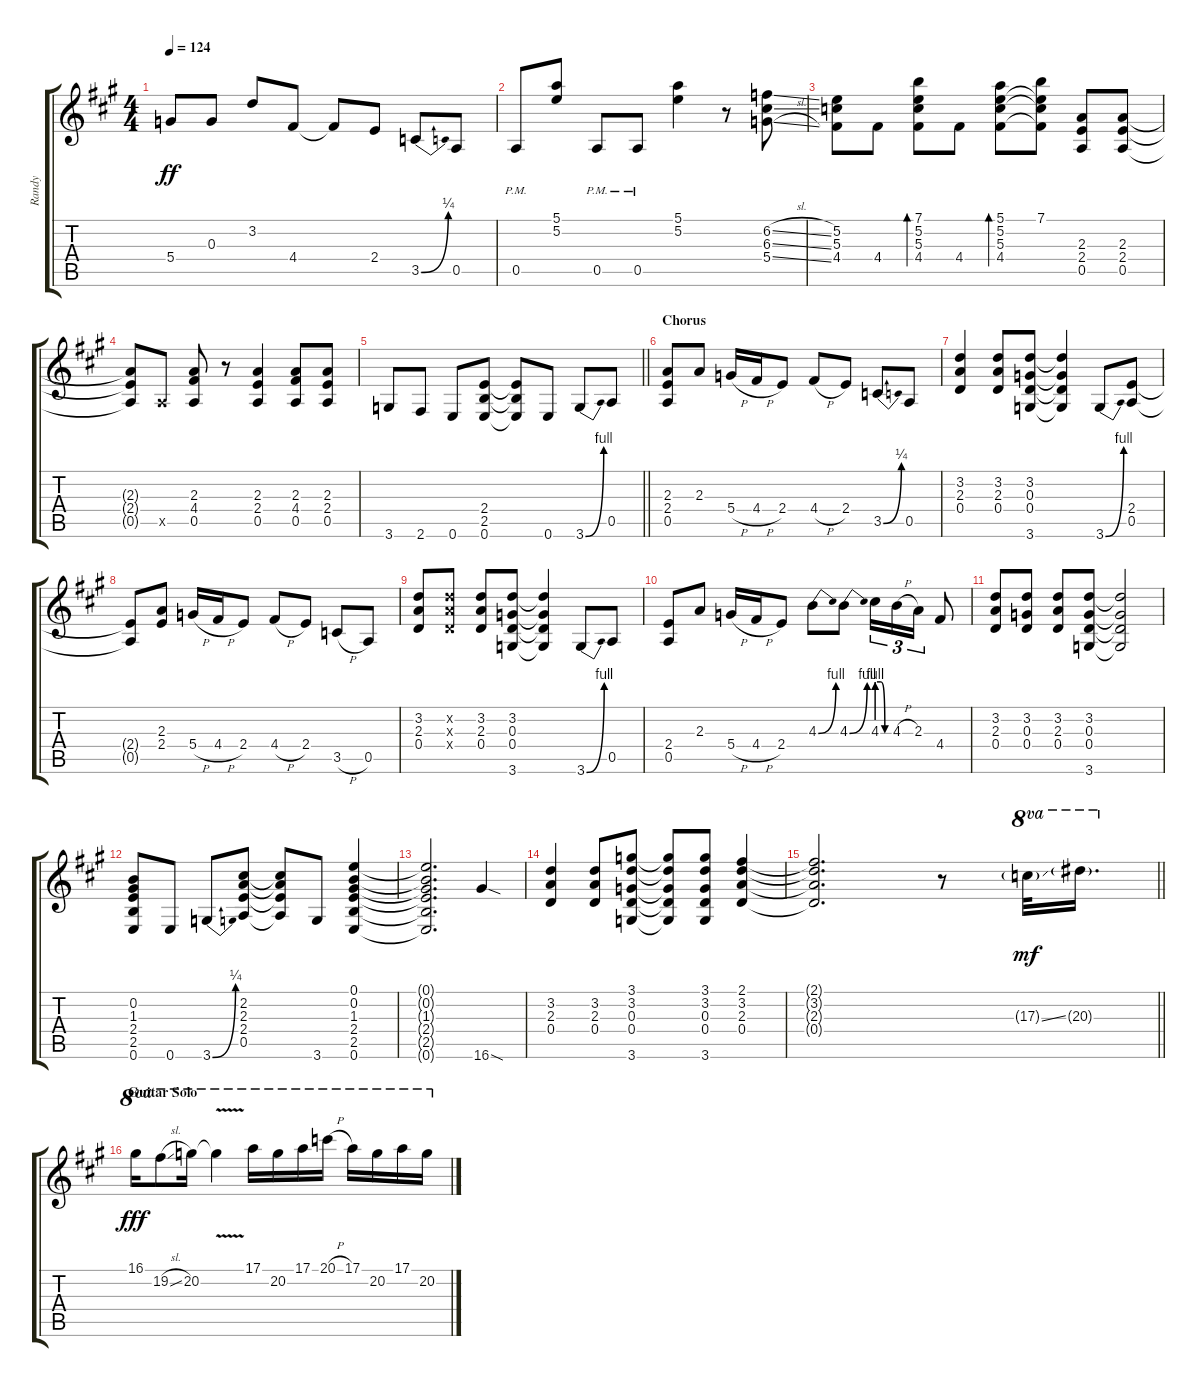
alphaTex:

\track ("Randy" "Randy") {instrument distortionguitar}
\staff {score tabs}
\tuning (E4 B3 G3 D3 A2 E2) {hide}
\ts (4 4)
\tempo 124
\clef g2
\ks a
5.4.8{dy ff} 0.3.8 3.2.8 4.4.8 4.4{t}.8 2.4.8 3.5{be (bend 0 0 60 1)}.8 0.5.8 |
0.5{pm}.8 (5.1 5.2).8 0.5{pm}.8 0.5{pm}.8 (5.1 5.2).4 r.8 (6.2{sl} 6.3{sl} 5.4{sl}).8 |
(5.2 5.3 4.4).8 4.4.8 (7.1 5.2 5.3 4.4).8{bd 30} 4.4.8 (5.1 5.2 5.3 4.4).8{bd 30} (7.1 5.2{t} 5.3{t} 4.4{t}).8 (2.3 2.4 0.5).8 (2.3 2.4 0.5).8 |
(2.3{t} 2.4{t} 0.5{t}).8 0.5{x}.8 (2.3 4.4 0.5).8 r.8 (2.3 2.4 0.5).4 (2.3 4.4 0.5).8 (2.3 2.4 0.5).8 |
\barLineRight lightlight
3.6.8 2.6.8 0.6.8 (2.4 2.5 0.6).8 (2.4{t} 2.5{t} 0.6{t}).8 0.6.8 3.6{be (bend 0 0 60 4)}.8 0.5.8 |
\section ("" "Chorus")
(2.3 2.4 0.5).8 2.3.8 5.4{h}.16 4.4{h}.16 2.4.8 4.4{h}.8 2.4.8 3.5{be (bend 0 0 60 1)}.8 0.5.8 |
(3.2 2.3 0.4).4 (3.2 2.3 0.4).8 (3.2 0.3 0.4 3.6).8 (3.2{t} 0.3{t} 0.4{t} 3.6{t}).4 3.6{be (bend 0 0 60 4)}.8 (2.4 0.5).8 |
(2.4{t} 0.5{t}).8 (2.3 2.4).8 5.4{h}.16 4.4{h}.16 2.4.8 4.4{h}.8 2.4.8 3.5{h}.8 0.5.8 |
(3.2 2.3 0.4).8 (3.2{x} 2.3{x} 0.4{x}).8 (3.2 2.3 0.4).8 (3.2 0.3 0.4 3.6).8 (3.2{t} 0.3{t} 0.4{t} 3.6{t}).4 3.6{be (bend 0 0 60 4)}.8 0.5.8 |
(2.4 0.5).8 2.3.8 5.4{h}.16 4.4{h}.16 2.4.8 4.3{be (bend 0 0 60 4)}.8 4.3{be (bend 0 0 60 4)}.8 4.3{be (custom 0 4 20 4 40 0 60 0)}.16{tu (3 2)} 4.3{h}.16{tu (3 2)} 2.3.16{tu (3 2)} 4.4.8 |
(3.2 2.3 0.4).8 (3.2 0.3 0.4).8 (3.2 2.3 0.4).8 (3.2 0.3 0.4 3.6).8 (3.2{t} 0.3{t} 0.4{t} 3.6{t}).2 |
(0.2 1.3 2.4 2.5 0.6).8 0.6.8 3.6{be (bend 0 0 60 1)}.8 (2.2 2.3 2.4 0.5).8 (2.2{t} 2.3{t} 2.4{t} 0.5{t}).8 3.6.8 (0.1 0.2 1.3 2.4 2.5 0.6).4 |
(0.1{t} 0.2{t} 1.3{t} 2.4{t} 2.5{t} 0.6{t}).2{d} 16.6{sod}.4 |
(3.2 2.3 0.4).4 (3.2 2.3 0.4).8 (3.1 3.2 0.3 0.4 3.6).8 (3.1{t} 3.2{t} 0.3{t} 0.4{t} 3.6{t}).8 (3.1 3.2 0.3 0.4 3.6).8 (2.1 3.2 2.3 0.4).4 |
\barLineRight lightlight
(2.1{t} 3.2{t} 2.3{t} 0.4{t}).2{d} r.8 17.3{ss g}.32{ot 8va dy mf} 20.3{g}.16{d ot 8va} |
\section ("" "Guitar Solo")
16.1.16{ot 8va dy fff} 19.2{sl}.8{ot 8va} 20.2.16{ot 8va} 20.2{v t}.4{ot 8va} 17.1.16{ot 8va} 20.2.16{ot 8va} 17.1.16{ot 8va} 20.1{h}.16{ot 8va} 17.1.16{ot 8va} 20.2.16{ot 8va} 17.1.16{ot 8va} 20.2{h}.16{ot 8va}
